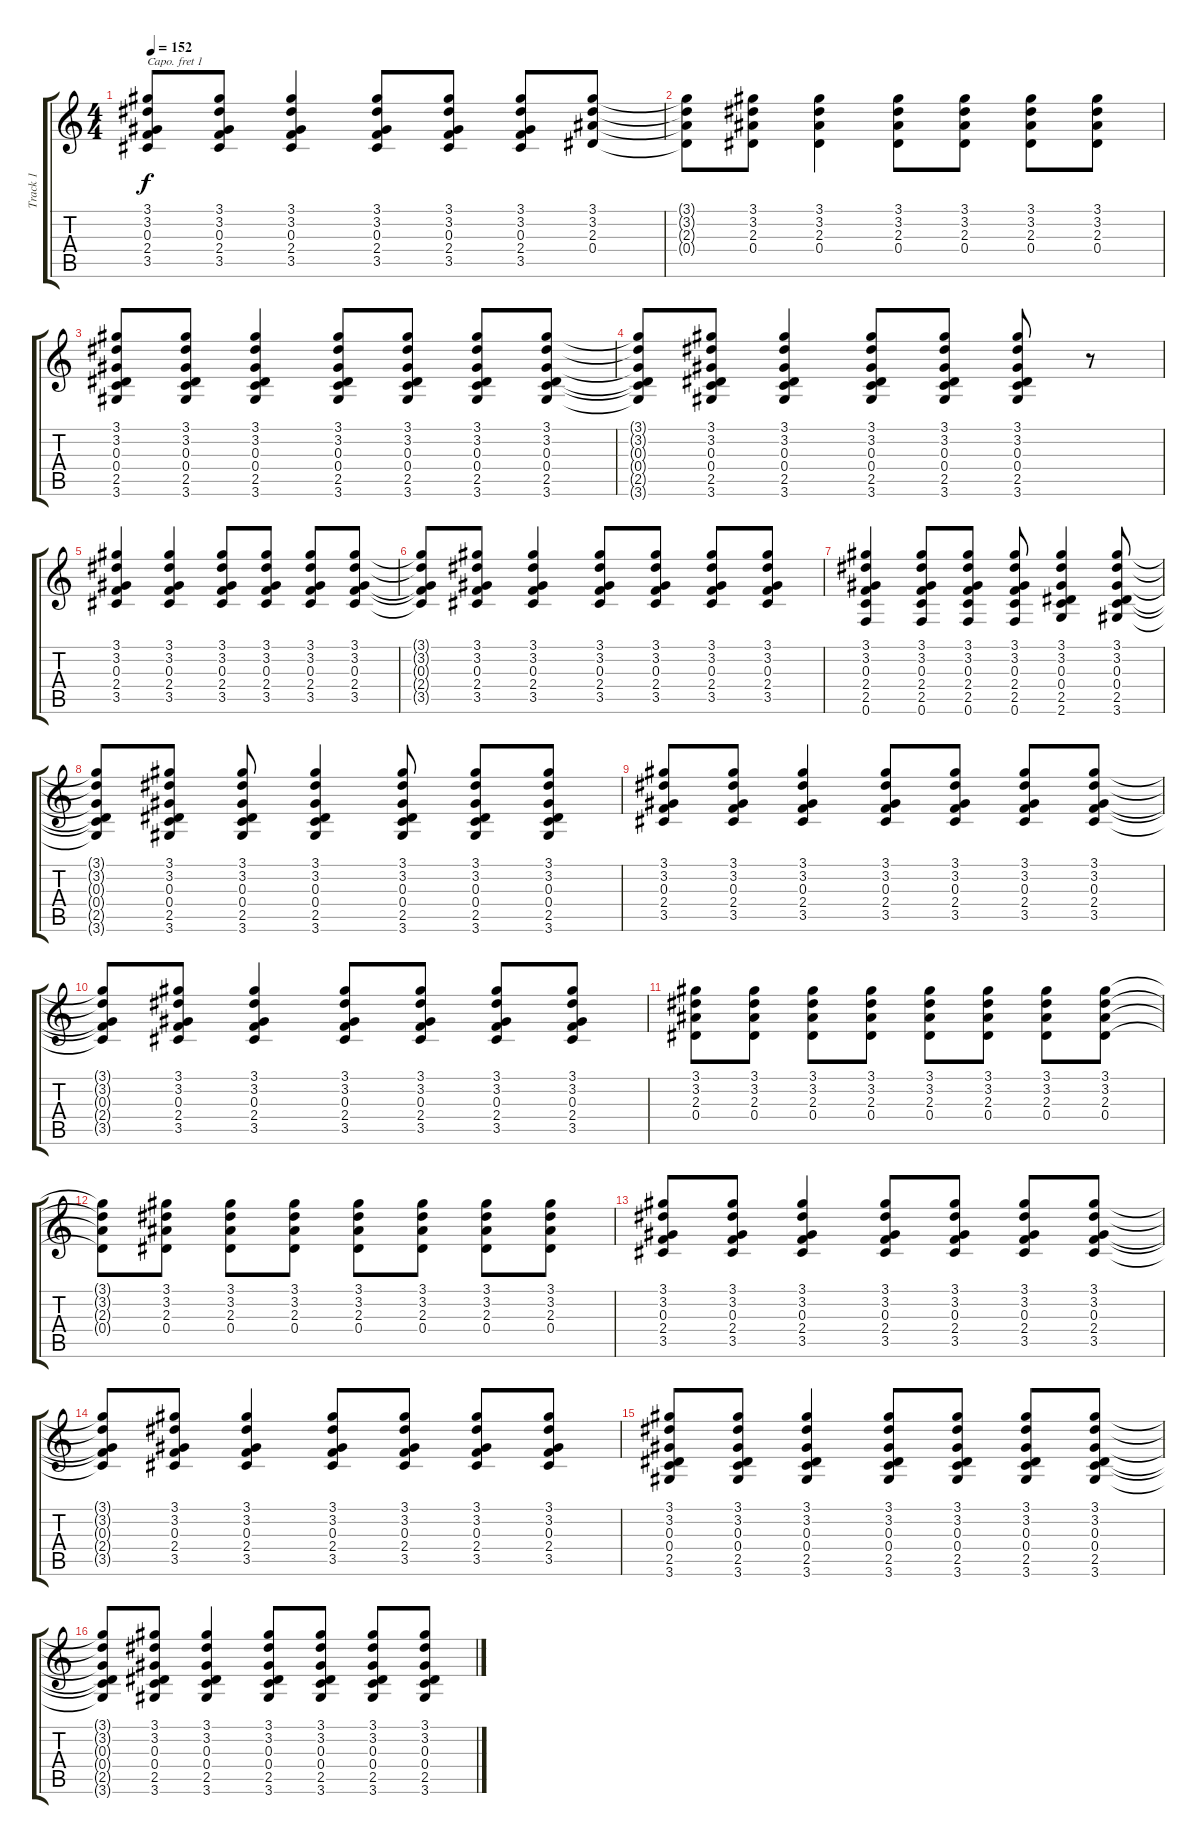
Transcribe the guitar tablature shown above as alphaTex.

\track ("Track 1" "Track 1") {instrument electricguitarclean}
\staff {score tabs}
\capo 1
\tuning (E4 B3 G3 D3 A2 E2) {hide}
\ts (4 4)
\tempo 152
\clef g2
\ks c
(3.1 3.2 0.3 2.4 3.5).8{dy f} (3.1 3.2 0.3 2.4 3.5).8 (3.1 3.2 0.3 2.4 3.5).4 (3.1 3.2 0.3 2.4 3.5).8 (3.1 3.2 0.3 2.4 3.5).8 (3.1 3.2 0.3 2.4 3.5).8 (3.1 3.2 2.3 0.4).8 |
(3.1{t} 3.2{t} 2.3{t} 0.4{t}).8 (3.1 3.2 2.3 0.4).8 (3.1 3.2 2.3 0.4).4 (3.1 3.2 2.3 0.4).8 (3.1 3.2 2.3 0.4).8 (3.1 3.2 2.3 0.4).8 (3.1 3.2 2.3 0.4).8 |
(3.1 3.2 0.3 0.4 2.5 3.6).8 (3.1 3.2 0.3 0.4 2.5 3.6).8 (3.1 3.2 0.3 0.4 2.5 3.6).4 (3.1 3.2 0.3 0.4 2.5 3.6).8 (3.1 3.2 0.3 0.4 2.5 3.6).8 (3.1 3.2 0.3 0.4 2.5 3.6).8 (3.1 3.2 0.3 0.4 2.5 3.6).8 |
(3.1{t} 3.2{t} 0.3{t} 0.4{t} 2.5{t} 3.6{t}).8 (3.1 3.2 0.3 0.4 2.5 3.6).8 (3.1 3.2 0.3 0.4 2.5 3.6).4 (3.1 3.2 0.3 0.4 2.5 3.6).8 (3.1 3.2 0.3 0.4 2.5 3.6).8 (3.1 3.2 0.3 0.4 2.5 3.6).8 r.8 |
(3.1 3.2 0.3 2.4 3.5).4 (3.1 3.2 0.3 2.4 3.5).4 (3.1 3.2 0.3 2.4 3.5).8 (3.1 3.2 0.3 2.4 3.5).8 (3.1 3.2 0.3 2.4 3.5).8 (3.1 3.2 0.3 2.4 3.5).8 |
(3.1{t} 3.2{t} 0.3{t} 2.4{t} 3.5{t}).8 (3.1 3.2 0.3 2.4 3.5).8 (3.1 3.2 0.3 2.4 3.5).4 (3.1 3.2 0.3 2.4 3.5).8 (3.1 3.2 0.3 2.4 3.5).8 (3.1 3.2 0.3 2.4 3.5).8 (3.1 3.2 0.3 2.4 3.5).8 |
(3.1 3.2 0.3 2.4 2.5 0.6).4 (3.1 3.2 0.3 2.4 2.5 0.6).8 (3.1 3.2 0.3 2.4 2.5 0.6).8 (3.1 3.2 0.3 2.4 2.5 0.6).8 (3.1 3.2 0.3 0.4 2.5 2.6).4 (3.1 3.2 0.3 0.4 2.5 3.6).8 |
(3.1{t} 3.2{t} 0.3{t} 0.4{t} 2.5{t} 3.6{t}).8 (3.1 3.2 0.3 0.4 2.5 3.6).8 (3.1 3.2 0.3 0.4 2.5 3.6).8 (3.1 3.2 0.3 0.4 2.5 3.6).4 (3.1 3.2 0.3 0.4 2.5 3.6).8 (3.1 3.2 0.3 0.4 2.5 3.6).8 (3.1 3.2 0.3 0.4 2.5 3.6).8 |
(3.1 3.2 0.3 2.4 3.5).8 (3.1 3.2 0.3 2.4 3.5).8 (3.1 3.2 0.3 2.4 3.5).4 (3.1 3.2 0.3 2.4 3.5).8 (3.1 3.2 0.3 2.4 3.5).8 (3.1 3.2 0.3 2.4 3.5).8 (3.1 3.2 0.3 2.4 3.5).8 |
(3.1{t} 3.2{t} 0.3{t} 2.4{t} 3.5{t}).8 (3.1 3.2 0.3 2.4 3.5).8 (3.1 3.2 0.3 2.4 3.5).4 (3.1 3.2 0.3 2.4 3.5).8 (3.1 3.2 0.3 2.4 3.5).8 (3.1 3.2 0.3 2.4 3.5).8 (3.1 3.2 0.3 2.4 3.5).8 |
(3.1 3.2 2.3 0.4).8 (3.1 3.2 2.3 0.4).8 (3.1 3.2 2.3 0.4).8 (3.1 3.2 2.3 0.4).8 (3.1 3.2 2.3 0.4).8 (3.1 3.2 2.3 0.4).8 (3.1 3.2 2.3 0.4).8 (3.1 3.2 2.3 0.4).8 |
(3.1{t} 3.2{t} 2.3{t} 0.4{t}).8 (3.1 3.2 2.3 0.4).8 (3.1 3.2 2.3 0.4).8 (3.1 3.2 2.3 0.4).8 (3.1 3.2 2.3 0.4).8 (3.1 3.2 2.3 0.4).8 (3.1 3.2 2.3 0.4).8 (3.1 3.2 2.3 0.4).8 |
(3.1 3.2 0.3 2.4 3.5).8 (3.1 3.2 0.3 2.4 3.5).8 (3.1 3.2 0.3 2.4 3.5).4 (3.1 3.2 0.3 2.4 3.5).8 (3.1 3.2 0.3 2.4 3.5).8 (3.1 3.2 0.3 2.4 3.5).8 (3.1 3.2 0.3 2.4 3.5).8 |
(3.1{t} 3.2{t} 0.3{t} 2.4{t} 3.5{t}).8 (3.1 3.2 0.3 2.4 3.5).8 (3.1 3.2 0.3 2.4 3.5).4 (3.1 3.2 0.3 2.4 3.5).8 (3.1 3.2 0.3 2.4 3.5).8 (3.1 3.2 0.3 2.4 3.5).8 (3.1 3.2 0.3 2.4 3.5).8 |
(3.1 3.2 0.3 0.4 2.5 3.6).8 (3.1 3.2 0.3 0.4 2.5 3.6).8 (3.1 3.2 0.3 0.4 2.5 3.6).4 (3.1 3.2 0.3 0.4 2.5 3.6).8 (3.1 3.2 0.3 0.4 2.5 3.6).8 (3.1 3.2 0.3 0.4 2.5 3.6).8 (3.1 3.2 0.3 0.4 2.5 3.6).8 |
(3.1{t} 3.2{t} 0.3{t} 0.4{t} 2.5{t} 3.6{t}).8 (3.1 3.2 0.3 0.4 2.5 3.6).8 (3.1 3.2 0.3 0.4 2.5 3.6).4 (3.1 3.2 0.3 0.4 2.5 3.6).8 (3.1 3.2 0.3 0.4 2.5 3.6).8 (3.1 3.2 0.3 0.4 2.5 3.6).8 (3.1 3.2 0.3 0.4 2.5 3.6).8
